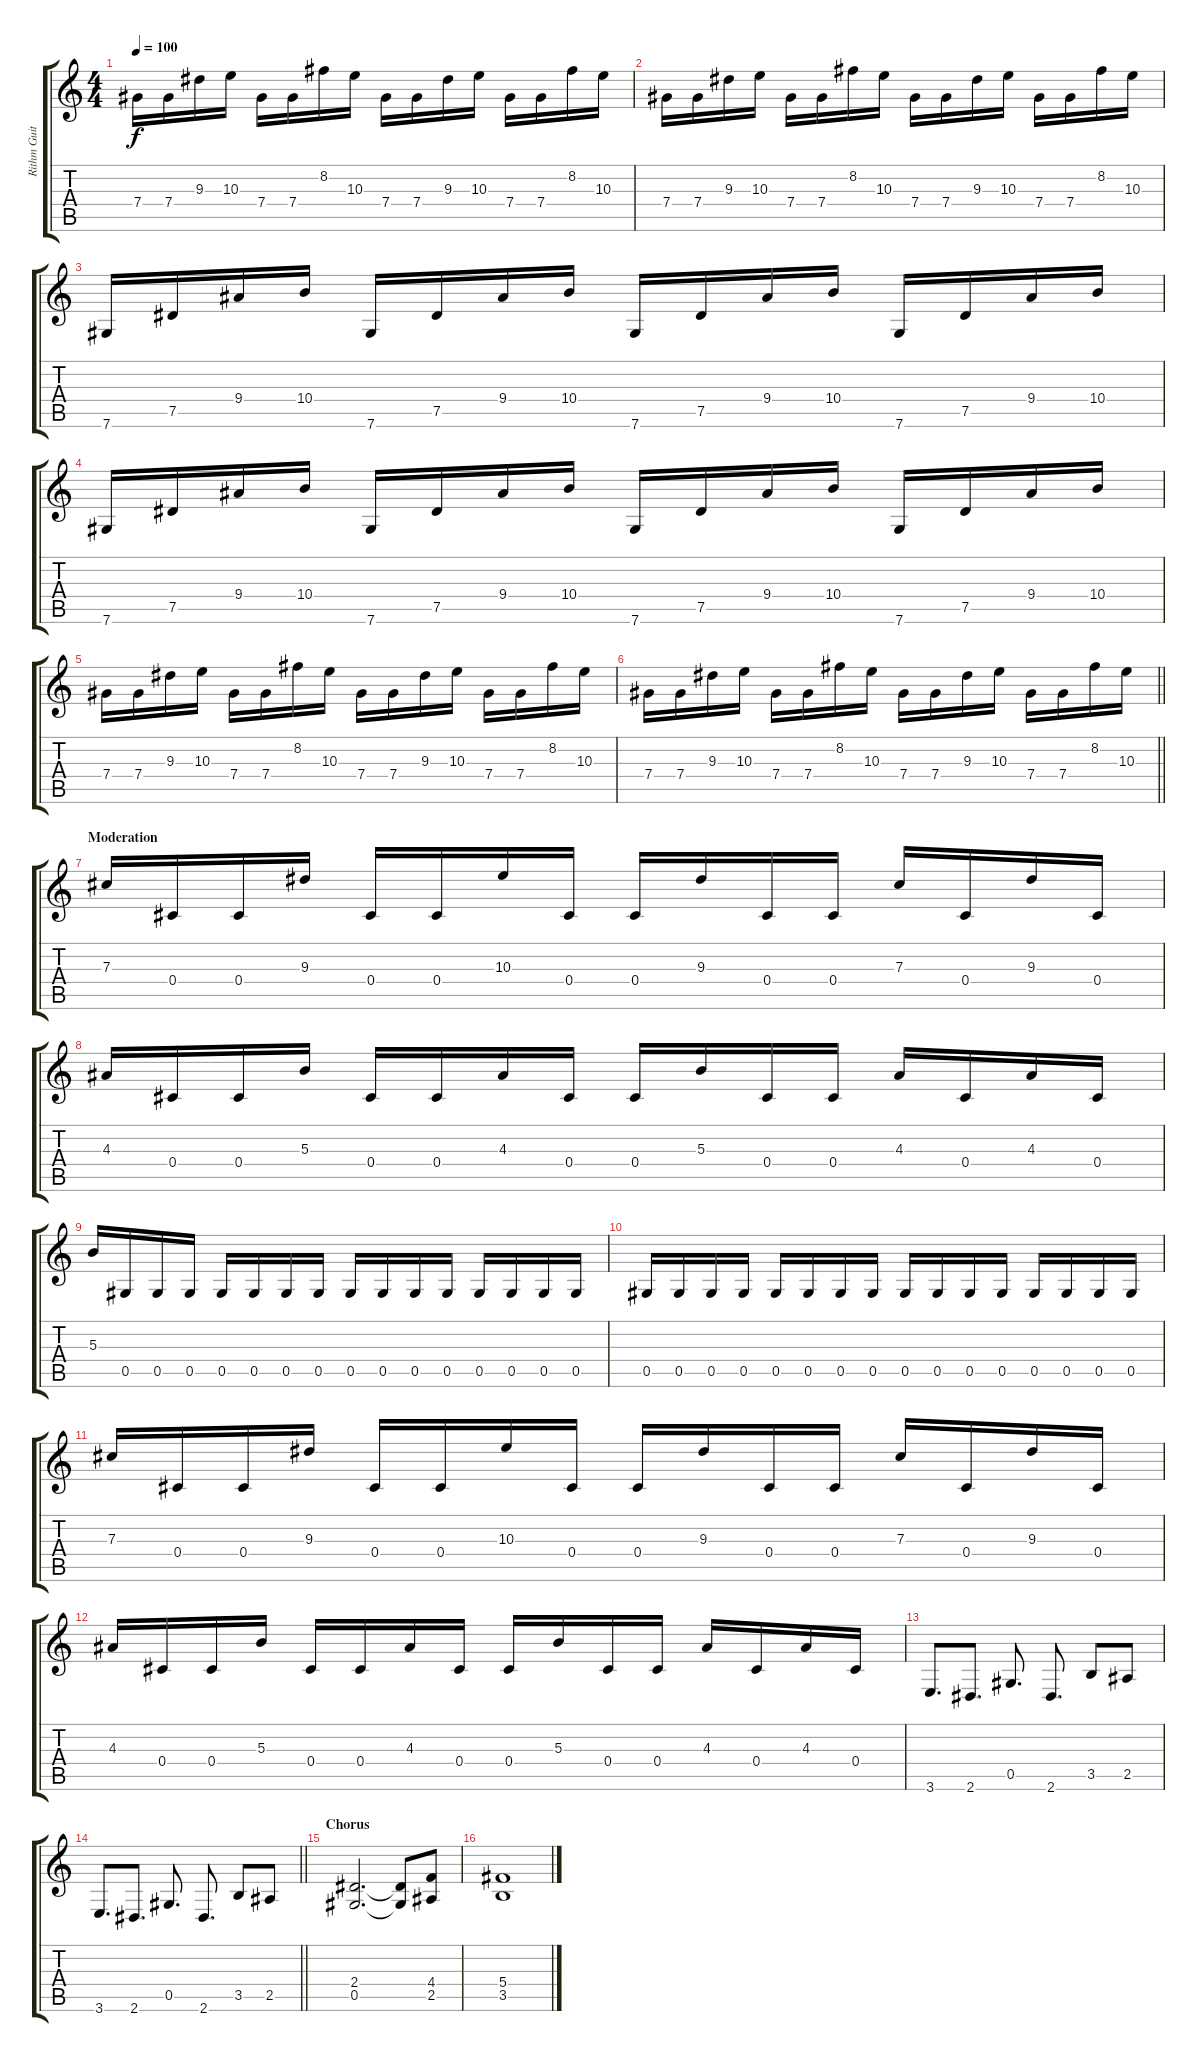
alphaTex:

\track ("Rithm Guitar 1" "Rithm Guit") {instrument distortionguitar}
\staff {score tabs}
\tuning (Eb4 Bb3 Gb3 Db3 Ab2 Db2) {hide}
\ts (4 4)
\tempo 100
\clef g2
\ks c
7.4.16{dy f} 7.4.16 9.3.16 10.3.16 7.4.16 7.4.16 8.2.16 10.3.16 7.4.16 7.4.16 9.3.16 10.3.16 7.4.16 7.4.16 8.2.16 10.3.16 |
7.4.16 7.4.16 9.3.16 10.3.16 7.4.16 7.4.16 8.2.16 10.3.16 7.4.16 7.4.16 9.3.16 10.3.16 7.4.16 7.4.16 8.2.16 10.3.16 |
7.6.16 7.5.16 9.4.16 10.4.16 7.6.16 7.5.16 9.4.16 10.4.16 7.6.16 7.5.16 9.4.16 10.4.16 7.6.16 7.5.16 9.4.16 10.4.16 |
7.6.16 7.5.16 9.4.16 10.4.16 7.6.16 7.5.16 9.4.16 10.4.16 7.6.16 7.5.16 9.4.16 10.4.16 7.6.16 7.5.16 9.4.16 10.4.16 |
7.4.16 7.4.16 9.3.16 10.3.16 7.4.16 7.4.16 8.2.16 10.3.16 7.4.16 7.4.16 9.3.16 10.3.16 7.4.16 7.4.16 8.2.16 10.3.16 |
\barLineRight lightlight
7.4.16 7.4.16 9.3.16 10.3.16 7.4.16 7.4.16 8.2.16 10.3.16 7.4.16 7.4.16 9.3.16 10.3.16 7.4.16 7.4.16 8.2.16 10.3.16 |
\section ("" "Moderation")
7.3.16 0.4.16 0.4.16 9.3.16 0.4.16 0.4.16 10.3.16 0.4.16 0.4.16 9.3.16 0.4.16 0.4.16 7.3.16 0.4.16 9.3.16 0.4.16 |
4.3.16 0.4.16 0.4.16 5.3.16 0.4.16 0.4.16 4.3.16 0.4.16 0.4.16 5.3.16 0.4.16 0.4.16 4.3.16 0.4.16 4.3.16 0.4.16 |
5.3.16 0.5.16 0.5.16 0.5.16 0.5.16 0.5.16 0.5.16 0.5.16 0.5.16 0.5.16 0.5.16 0.5.16 0.5.16 0.5.16 0.5.16 0.5.16 |
0.5.16 0.5.16 0.5.16 0.5.16 0.5.16 0.5.16 0.5.16 0.5.16 0.5.16 0.5.16 0.5.16 0.5.16 0.5.16 0.5.16 0.5.16 0.5.16 |
7.3.16 0.4.16 0.4.16 9.3.16 0.4.16 0.4.16 10.3.16 0.4.16 0.4.16 9.3.16 0.4.16 0.4.16 7.3.16 0.4.16 9.3.16 0.4.16 |
4.3.16 0.4.16 0.4.16 5.3.16 0.4.16 0.4.16 4.3.16 0.4.16 0.4.16 5.3.16 0.4.16 0.4.16 4.3.16 0.4.16 4.3.16 0.4.16 |
3.6.8{d} 2.6.8{d} 0.5.8{d} 2.6.8{d} 3.5.8 2.5.8 |
\barLineRight lightlight
3.6.8{d} 2.6.8{d} 0.5.8{d} 2.6.8{d} 3.5.8 2.5.8 |
\section ("" "Chorus")
(2.4 0.5).2{d} (2.4{t} 0.5{t}).8 (4.4 2.5).8 |
(5.4 3.5).1
